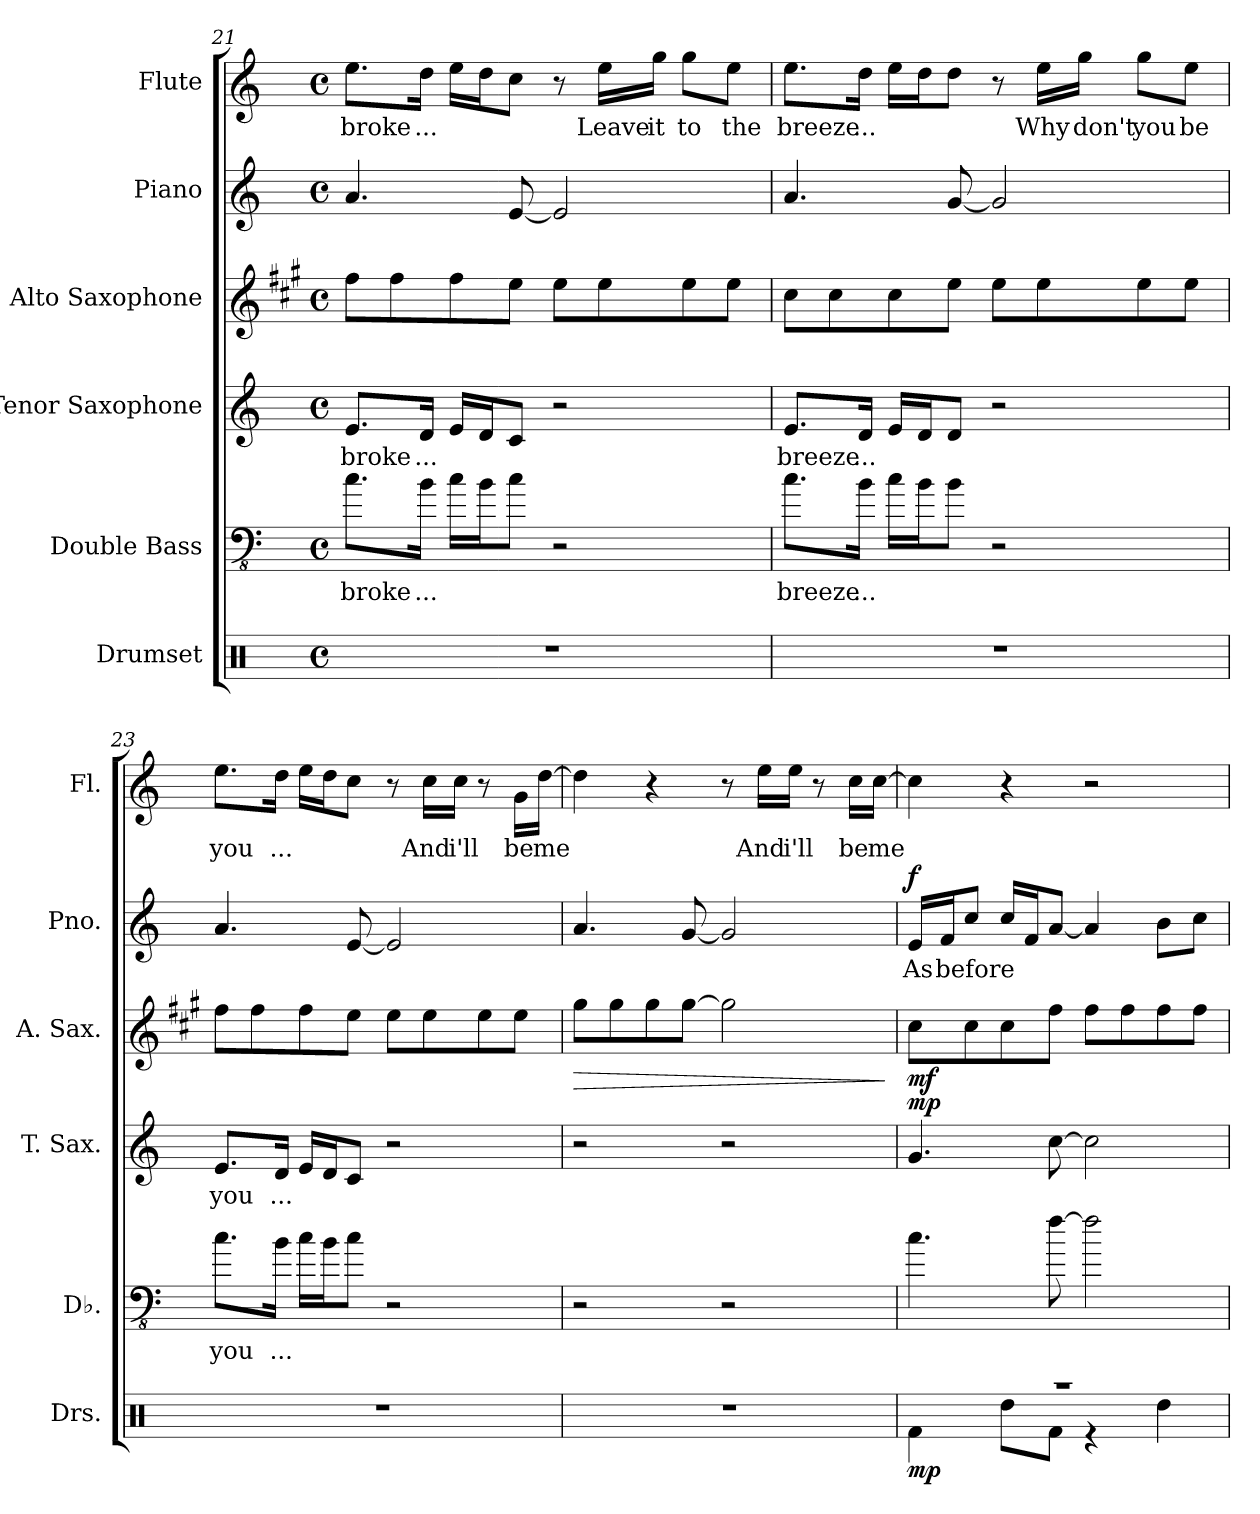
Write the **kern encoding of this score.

**kern	**dynam	**kern	**text	**kern	**text	**dynam	**kern	**dynam	**kern	**text	**dynam	**kern	**text
*part6	*part6	*part5	*part5	*part4	*part4	*part4	*part3	*part3	*part2	*part2	*part2	*part1	*part1
*staff6	*staff6	*staff5	*staff5	*staff4	*staff4	*staff4	*staff3	*staff3	*staff2	*staff2	*staff2	*staff1	*staff1
*I"Drumset	*	*I"Double Bass	*	*I"Tenor Saxophone	*	*	*I"Alto Saxophone	*	*I"Piano	*	*	*I"Flute	*
*I'Drs.	*	*I'Db.	*	*I'T. Sax.	*	*	*I'A. Sax.	*	*I'Pno.	*	*	*I'Fl.	*
!!LO:LB:g=z
*clefX	*	*clefFv4	*	*clefG2	*	*	*clefG2	*	*clefG2	*	*	*clefG2	*
*	*	*ITrd7c12	*	*ITrd8c14	*	*	*ITrd5c9	*	*	*	*	*	*
*k[]	*	*k[]	*	*k[]	*	*	*k[]	*	*k[]	*	*	*k[]	*
*M4/4	*	*M4/4	*	*M4/4	*	*	*M4/4	*	*M4/4	*	*	*M4/4	*
*met(c)	*	*met(c)	*	*met(c)	*	*	*met(c)	*	*met(c)	*	*	*met(c)	*
=21	=21	=21	=21	=21	=21	=21	=21	=21	=21	=21	=21	=21	=21
1r	.	8.C\L	broke	8.E/L	broke	.	8a\L	.	4.a/	.	.	8.ee\L	broke
.	.	.	.	.	.	.	8a\	.	.	.	.	.	.
.	.	16BB\Jk	...	16D/Jk	...	.	.	.	.	.	.	16dd\Jk	...
.	.	16C\LL	.	16E/LL	.	.	8a\	.	.	.	.	16ee\LL	.
.	.	16BB\J	.	16D/J	.	.	.	.	.	.	.	16dd\J	.
.	.	8C\J	.	8C/J	.	.	8g\J	.	[8e/	.	.	8cc\J	.
.	.	2r	.	2r	.	.	8g\L	.	2e/]	.	.	8r	.
.	.	.	.	.	.	.	8g\	.	.	.	.	16ee\LL	Leave
.	.	.	.	.	.	.	.	.	.	.	.	16gg\JJ	it
.	.	.	.	.	.	.	8g\	.	.	.	.	8gg\L	to
.	.	.	.	.	.	.	8g\J	.	.	.	.	8ee\J	the
=22	=22	=22	=22	=22	=22	=22	=22	=22	=22	=22	=22	=22	=22
1r	.	8.C\L	breeze	8.E/L	breeze	.	8e\L	.	4.a/	.	.	8.ee\L	breeze
.	.	.	.	.	.	.	8e\	.	.	.	.	.	.
.	.	16BB\Jk	...	16D/Jk	...	.	.	.	.	.	.	16dd\Jk	...
.	.	16C\LL	.	16E/LL	.	.	8e\	.	.	.	.	16ee\LL	.
.	.	16BB\J	.	16D/J	.	.	.	.	.	.	.	16dd\J	.
.	.	8BB\J	.	8D/J	.	.	8g\J	.	[8g/	.	.	8dd\J	.
.	.	2r	.	2r	.	.	8g\L	.	2g/]	.	.	8r	.
.	.	.	.	.	.	.	8g\	.	.	.	.	16ee\LL	Why
.	.	.	.	.	.	.	.	.	.	.	.	16gg\JJ	don't
.	.	.	.	.	.	.	8g\	.	.	.	.	8gg\L	you
.	.	.	.	.	.	.	8g\J	.	.	.	.	8ee\J	be
!!LO:PB:g=z
=23	=23	=23	=23	=23	=23	=23	=23	=23	=23	=23	=23	=23	=23
1r	.	8.C\L	you	8.E/L	you	.	8a\L	.	4.a/	.	.	8.ee\L	you
.	.	.	.	.	.	.	8a\	.	.	.	.	.	.
.	.	16BB\Jk	...	16D/Jk	...	.	.	.	.	.	.	16dd\Jk	...
.	.	16C\LL	.	16E/LL	.	.	8a\	.	.	.	.	16ee\LL	.
.	.	16BB\J	.	16D/J	.	.	.	.	.	.	.	16dd\J	.
.	.	8C\J	.	8C/J	.	.	8g\J	.	[8e/	.	.	8cc\J	.
.	.	2r	.	2r	.	.	8g\L	.	2e/]	.	.	8r	.
.	.	.	.	.	.	.	8g\	.	.	.	.	16cc\LL	And
.	.	.	.	.	.	.	.	.	.	.	.	16cc\JJ	i'll
.	.	.	.	.	.	.	8g\	.	.	.	.	8r	.
.	.	.	.	.	.	.	8g\J	.	.	.	.	16g\LL	be
.	.	.	.	.	.	.	.	.	.	.	.	[16dd\JJ	me
=24	=24	=24	=24	=24	=24	=24	=24	=24	=24	=24	=24	=24	=24
!	!	!	!	!	!	!	!	!LO:HP:b	!	!	!	!	!
1r	.	2r	.	2r	.	.	8b\L	>	4.a/	.	.	4dd\]	.
.	.	.	.	.	.	.	8b\	.	.	.	.	.	.
.	.	.	.	.	.	.	8b\	.	.	.	.	4r	.
.	.	.	.	.	.	.	[8b\J	.	[8g/	.	.	.	.
.	.	2r	.	2r	.	.	2b\]	.	2g/]	.	.	8r	.
.	.	.	.	.	.	.	.	.	.	.	.	16ee\LL	And
.	.	.	.	.	.	.	.	.	.	.	.	16ee\JJ	i'll
.	.	.	.	.	.	.	.	.	.	.	.	8r	.
.	.	.	.	.	.	.	.	.	.	.	.	16cc\LL	be
.	.	.	.	.	.	.	.	.	.	.	.	[16cc\JJ	me
.	.	.	.	.	.	.	.	]	.	.	.	.	.
!!LO:LB:g=z
=25	=25	=25	=25	=25	=25	=25	=25	=25	=25	=25	=25	=25	=25
*^	*	*	*	*	*	*	*	*	*	*	*	*	*
!	!	!LO:DY:b	!	!	!	!	!LO:DY:b	!	!LO:DY:b	!	!	!LO:DY:b	!	!
1r	4Rf\	mp	4.C\	.	4.G/	.	mp	8e\L	mf	16e/LL	As	f	4cc\]	.
.	.	.	.	.	.	.	.	.	.	16f/J	before	.	.	.
.	.	.	.	.	.	.	.	8e\	.	8cc/J	.	.	.	.
.	8Rdd\L	.	.	.	.	.	.	8e\	.	16cc/LL	.	.	4r	.
.	.	.	.	.	.	.	.	.	.	16f/J	.	.	.	.
.	8Rf\J	.	[8F\	.	[8c\	.	.	8a\J	.	[8a/J	.	.	.	.
.	4r	.	2F\]	.	2c\]	.	.	8a\L	.	4a/]	.	.	2r	.
.	.	.	.	.	.	.	.	8a\	.	.	.	.	.	.
.	4Rdd\	.	.	.	.	.	.	8a\	.	8b\L	.	.	.	.
.	.	.	.	.	.	.	.	8a\J	.	8cc\J	.	.	.	.
*v	*v	*	*	*	*	*	*	*	*	*	*	*	*	*
=	=	=	=	=	=	=	=	=	=	=	=	=	=
*-	*-	*-	*-	*-	*-	*-	*-	*-	*-	*-	*-	*-	*-
